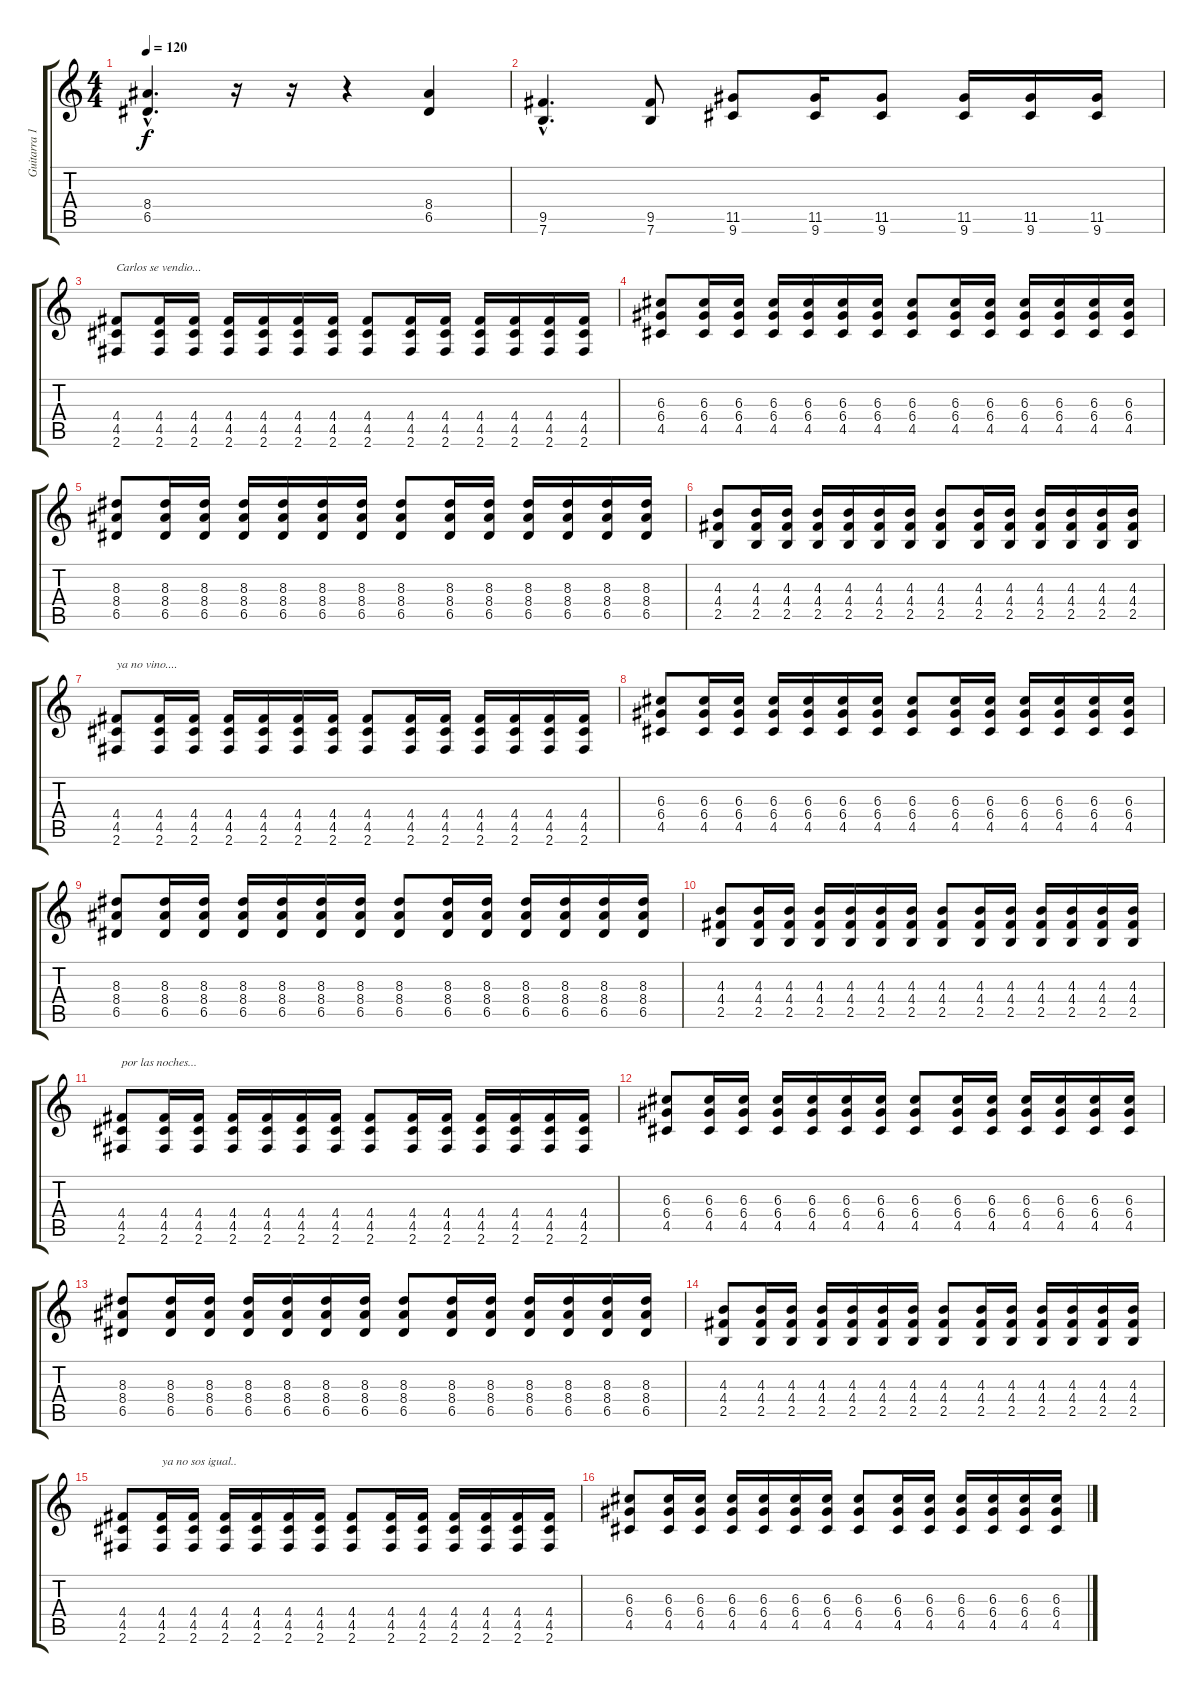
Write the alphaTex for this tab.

\track ("Guitarra 1" "Guitarra 1") {instrument distortionguitar}
\staff {score tabs}
\tuning (E4 B3 G3 D3 A2 E2) {hide}
\ts (4 4)
\tempo 120
\clef g2
\ks c
(8.4{hac} 6.5{hac}).4{d dy f} r.16 r.16 r.4 (8.4 6.5).4 |
(9.5{hac} 7.6{hac}).4{d} (9.5 7.6).8 (11.5 9.6).8 (11.5 9.6).16 (11.5 9.6).8 (11.5 9.6).16 (11.5 9.6).16 (11.5 9.6).16 |
(4.4 4.5 2.6).8{txt "Carlos se vendio..."} (4.4 4.5 2.6).16 (4.4 4.5 2.6).16 (4.4 4.5 2.6).16 (4.4 4.5 2.6).16 (4.4 4.5 2.6).16 (4.4 4.5 2.6).16 (4.4 4.5 2.6).8 (4.4 4.5 2.6).16 (4.4 4.5 2.6).16 (4.4 4.5 2.6).16 (4.4 4.5 2.6).16 (4.4 4.5 2.6).16 (4.4 4.5 2.6).16 |
(6.3 6.4 4.5).8 (6.3 6.4 4.5).16 (6.3 6.4 4.5).16 (6.3 6.4 4.5).16 (6.3 6.4 4.5).16 (6.3 6.4 4.5).16 (6.3 6.4 4.5).16 (6.3 6.4 4.5).8 (6.3 6.4 4.5).16 (6.3 6.4 4.5).16 (6.3 6.4 4.5).16 (6.3 6.4 4.5).16 (6.3 6.4 4.5).16 (6.3 6.4 4.5).16 |
(8.3 8.4 6.5).8 (8.3 8.4 6.5).16 (8.3 8.4 6.5).16 (8.3 8.4 6.5).16 (8.3 8.4 6.5).16 (8.3 8.4 6.5).16 (8.3 8.4 6.5).16 (8.3 8.4 6.5).8 (8.3 8.4 6.5).16 (8.3 8.4 6.5).16 (8.3 8.4 6.5).16 (8.3 8.4 6.5).16 (8.3 8.4 6.5).16 (8.3 8.4 6.5).16 |
(4.3 4.4 2.5).8 (4.3 4.4 2.5).16 (4.3 4.4 2.5).16 (4.3 4.4 2.5).16 (4.3 4.4 2.5).16 (4.3 4.4 2.5).16 (4.3 4.4 2.5).16 (4.3 4.4 2.5).8 (4.3 4.4 2.5).16 (4.3 4.4 2.5).16 (4.3 4.4 2.5).16 (4.3 4.4 2.5).16 (4.3 4.4 2.5).16 (4.3 4.4 2.5).16 |
(4.4 4.5 2.6).8{txt "ya no vino...."} (4.4 4.5 2.6).16 (4.4 4.5 2.6).16 (4.4 4.5 2.6).16 (4.4 4.5 2.6).16 (4.4 4.5 2.6).16 (4.4 4.5 2.6).16 (4.4 4.5 2.6).8 (4.4 4.5 2.6).16 (4.4 4.5 2.6).16 (4.4 4.5 2.6).16 (4.4 4.5 2.6).16 (4.4 4.5 2.6).16 (4.4 4.5 2.6).16 |
(6.3 6.4 4.5).8 (6.3 6.4 4.5).16 (6.3 6.4 4.5).16 (6.3 6.4 4.5).16 (6.3 6.4 4.5).16 (6.3 6.4 4.5).16 (6.3 6.4 4.5).16 (6.3 6.4 4.5).8 (6.3 6.4 4.5).16 (6.3 6.4 4.5).16 (6.3 6.4 4.5).16 (6.3 6.4 4.5).16 (6.3 6.4 4.5).16 (6.3 6.4 4.5).16 |
(8.3 8.4 6.5).8 (8.3 8.4 6.5).16 (8.3 8.4 6.5).16 (8.3 8.4 6.5).16 (8.3 8.4 6.5).16 (8.3 8.4 6.5).16 (8.3 8.4 6.5).16 (8.3 8.4 6.5).8 (8.3 8.4 6.5).16 (8.3 8.4 6.5).16 (8.3 8.4 6.5).16 (8.3 8.4 6.5).16 (8.3 8.4 6.5).16 (8.3 8.4 6.5).16 |
(4.3 4.4 2.5).8 (4.3 4.4 2.5).16 (4.3 4.4 2.5).16 (4.3 4.4 2.5).16 (4.3 4.4 2.5).16 (4.3 4.4 2.5).16 (4.3 4.4 2.5).16 (4.3 4.4 2.5).8 (4.3 4.4 2.5).16 (4.3 4.4 2.5).16 (4.3 4.4 2.5).16 (4.3 4.4 2.5).16 (4.3 4.4 2.5).16 (4.3 4.4 2.5).16 |
(4.4 4.5 2.6).8{txt "por las noches..."} (4.4 4.5 2.6).16 (4.4 4.5 2.6).16 (4.4 4.5 2.6).16 (4.4 4.5 2.6).16 (4.4 4.5 2.6).16 (4.4 4.5 2.6).16 (4.4 4.5 2.6).8 (4.4 4.5 2.6).16 (4.4 4.5 2.6).16 (4.4 4.5 2.6).16 (4.4 4.5 2.6).16 (4.4 4.5 2.6).16 (4.4 4.5 2.6).16 |
(6.3 6.4 4.5).8 (6.3 6.4 4.5).16 (6.3 6.4 4.5).16 (6.3 6.4 4.5).16 (6.3 6.4 4.5).16 (6.3 6.4 4.5).16 (6.3 6.4 4.5).16 (6.3 6.4 4.5).8 (6.3 6.4 4.5).16 (6.3 6.4 4.5).16 (6.3 6.4 4.5).16 (6.3 6.4 4.5).16 (6.3 6.4 4.5).16 (6.3 6.4 4.5).16 |
(8.3 8.4 6.5).8 (8.3 8.4 6.5).16 (8.3 8.4 6.5).16 (8.3 8.4 6.5).16 (8.3 8.4 6.5).16 (8.3 8.4 6.5).16 (8.3 8.4 6.5).16 (8.3 8.4 6.5).8 (8.3 8.4 6.5).16 (8.3 8.4 6.5).16 (8.3 8.4 6.5).16 (8.3 8.4 6.5).16 (8.3 8.4 6.5).16 (8.3 8.4 6.5).16 |
(4.3 4.4 2.5).8 (4.3 4.4 2.5).16 (4.3 4.4 2.5).16 (4.3 4.4 2.5).16 (4.3 4.4 2.5).16 (4.3 4.4 2.5).16 (4.3 4.4 2.5).16 (4.3 4.4 2.5).8 (4.3 4.4 2.5).16 (4.3 4.4 2.5).16 (4.3 4.4 2.5).16 (4.3 4.4 2.5).16 (4.3 4.4 2.5).16 (4.3 4.4 2.5).16 |
(4.4 4.5 2.6).8 (4.4 4.5 2.6).16{txt "ya no sos igual.."} (4.4 4.5 2.6).16 (4.4 4.5 2.6).16 (4.4 4.5 2.6).16 (4.4 4.5 2.6).16 (4.4 4.5 2.6).16 (4.4 4.5 2.6).8 (4.4 4.5 2.6).16 (4.4 4.5 2.6).16 (4.4 4.5 2.6).16 (4.4 4.5 2.6).16 (4.4 4.5 2.6).16 (4.4 4.5 2.6).16 |
(6.3 6.4 4.5).8 (6.3 6.4 4.5).16 (6.3 6.4 4.5).16 (6.3 6.4 4.5).16 (6.3 6.4 4.5).16 (6.3 6.4 4.5).16 (6.3 6.4 4.5).16 (6.3 6.4 4.5).8 (6.3 6.4 4.5).16 (6.3 6.4 4.5).16 (6.3 6.4 4.5).16 (6.3 6.4 4.5).16 (6.3 6.4 4.5).16 (6.3 6.4 4.5).16
